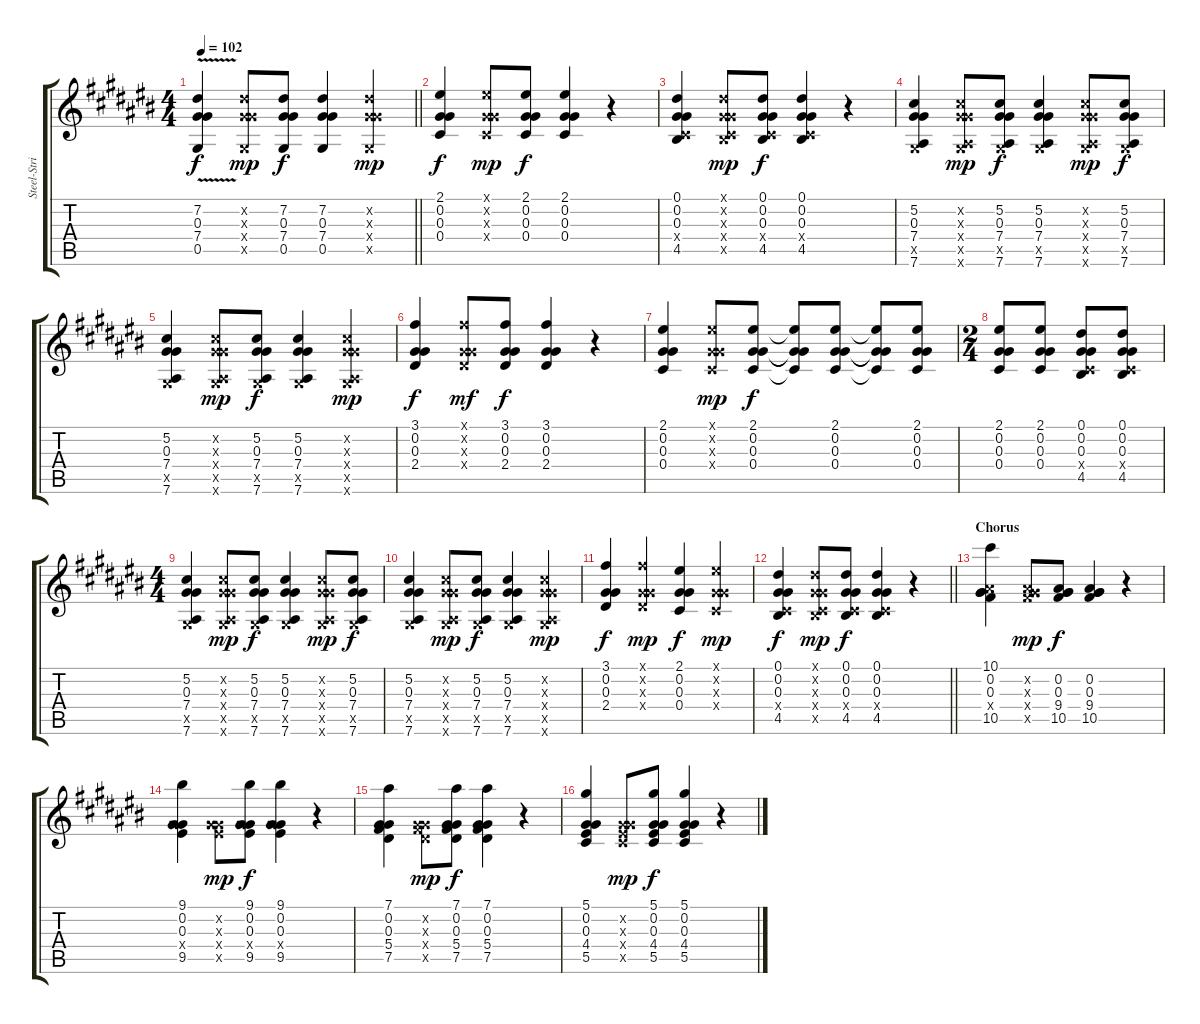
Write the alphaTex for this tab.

\track ("Steel-Stringed Acoustic - Joni Mitchell" "Steel-Stri") {instrument acousticguitarsteel}
\staff {score tabs}
\tuning (Eb4 Ab3 Ab3 Db3 Ab2 Eb2) {hide}
\ts (4 4)
\tempo 102
\clef g2
\barLineRight lightlight
\ks c#
(7.2{v} 0.3 7.4 0.5).4{dy f} (7.2{x} 0.3{x} 7.4{x} 0.5{x}).8{dy mp} (7.2 0.3 7.4 0.5).8{dy f} (7.2 0.3 7.4 0.5).4 (7.2{x} 0.3{x} 7.4{x} 0.5{x}).4{dy mp} |
(2.1 0.2 0.3 0.4).4{dy f} (2.1{x} 0.2{x} 0.3{x} 0.4{x}).8{dy mp} (2.1 0.2 0.3 0.4).8{dy f} (2.1 0.2 0.3 0.4).4 r.4 |
(0.1 0.2 0.3 0.4{x} 4.5).4 (0.1{x} 0.2{x} 0.3{x} 0.4{x} 4.5{x}).8{dy mp} (0.1 0.2 0.3 0.4{x} 4.5).8{dy f} (0.1 0.2 0.3 0.4{x} 4.5).4 r.4 |
(5.2 0.3 7.4 0.5{x} 7.6).4 (5.2{x} 0.3{x} 7.4{x} 0.5{x} 7.6{x}).8{dy mp} (5.2 0.3 7.4 0.5{x} 7.6).8{dy f} (5.2 0.3 7.4 0.5{x} 7.6).4 (5.2{x} 0.3{x} 7.4{x} 0.5{x} 7.6{x}).8{dy mp} (5.2 0.3 7.4 0.5{x} 7.6).8{dy f} |
(5.2 0.3 7.4 0.5{x} 7.6).4 (5.2{x} 0.3{x} 7.4{x} 0.5{x} 7.6{x}).8{dy mp} (5.2 0.3 7.4 0.5{x} 7.6).8{dy f} (5.2 0.3 7.4 0.5{x} 7.6).4 (5.2{x} 0.3{x} 7.4{x} 0.5{x} 7.6{x}).4{dy mp} |
(3.1 0.2 0.3 2.4).4{dy f} (3.1{x} 0.2{x} 0.3{x} 2.4{x}).8{dy mf} (3.1 0.2 0.3 2.4).8{dy f} (3.1 0.2 0.3 2.4).4 r.4 |
(2.1 0.2 0.3 0.4).4 (2.1{x} 0.2{x} 0.3{x} 0.4{x}).8{dy mp} (2.1 0.2 0.3 0.4).8{dy f} (2.1{t} 0.2{t} 0.3{t} 0.4{t}).8 (2.1 0.2 0.3 0.4).8 (2.1{t} 0.2{t} 0.3{t} 0.4{t}).8 (2.1 0.2 0.3 0.4).8 |
\ts (2 4)
(2.1 0.2 0.3 0.4).8 (2.1 0.2 0.3 0.4).8 (0.1 0.2 0.3 0.4{x} 4.5).8 (0.1 0.2 0.3 0.4{x} 4.5).8 |
\ts (4 4)
(5.2 0.3 7.4 0.5{x} 7.6).4 (5.2{x} 0.3{x} 7.4{x} 0.5{x} 7.6{x}).8{dy mp} (5.2 0.3 7.4 0.5{x} 7.6).8{dy f} (5.2 0.3 7.4 0.5{x} 7.6).4 (5.2{x} 0.3{x} 7.4{x} 0.5{x} 7.6{x}).8{dy mp} (5.2 0.3 7.4 0.5{x} 7.6).8{dy f} |
(5.2 0.3 7.4 0.5{x} 7.6).4 (5.2{x} 0.3{x} 7.4{x} 0.5{x} 7.6{x}).8{dy mp} (5.2 0.3 7.4 0.5{x} 7.6).8{dy f} (5.2 0.3 7.4 0.5{x} 7.6).4 (5.2{x} 0.3{x} 7.4{x} 0.5{x} 7.6{x}).4{dy mp} |
(3.1 0.2 0.3 2.4).4{dy f} (3.1{x} 0.2{x} 0.3{x} 2.4{x}).4{dy mp} (2.1 0.2 0.3 0.4).4{dy f} (2.1{x} 0.2{x} 0.3{x} 0.4{x}).4{dy mp} |
\barLineRight lightlight
(0.1 0.2 0.3 0.4{x} 4.5).4{dy f} (0.1{x} 0.2{x} 0.3{x} 0.4{x} 4.5{x}).8{dy mp} (0.1 0.2 0.3 0.4{x} 4.5).8{dy f} (0.1 0.2 0.3 0.4{x} 4.5).4 r.4 |
\section ("" "Chorus")
(10.1 0.2 0.3 9.4{x} 10.5).4 (0.2{x} 0.3{x} 9.4{x} 10.5{x}).8{dy mp} (0.2 0.3 9.4 10.5).8{dy f} (0.2 0.3 9.4 10.5).4 r.4 |
(9.1 0.2 0.3 7.4{x} 9.5).4 (0.2{x} 0.3{x} 7.4{x} 9.5{x}).8{dy mp} (9.1 0.2 0.3 7.4{x} 9.5).8{dy f} (9.1 0.2 0.3 7.4{x} 9.5).4 r.4 |
(7.1 0.2 0.3 5.4 7.5).4 (0.2{x} 0.3{x} 5.4{x} 7.5{x}).8{dy mp} (7.1 0.2 0.3 5.4 7.5).8{dy f} (7.1 0.2 0.3 5.4 7.5).4 r.4 |
(5.1 0.2 0.3 4.4 5.5).4 (0.2{x} 0.3{x} 4.4{x} 5.5{x}).8{dy mp} (5.1 0.2 0.3 4.4 5.5).8{dy f} (5.1 0.2 0.3 4.4 5.5).4 r.4
